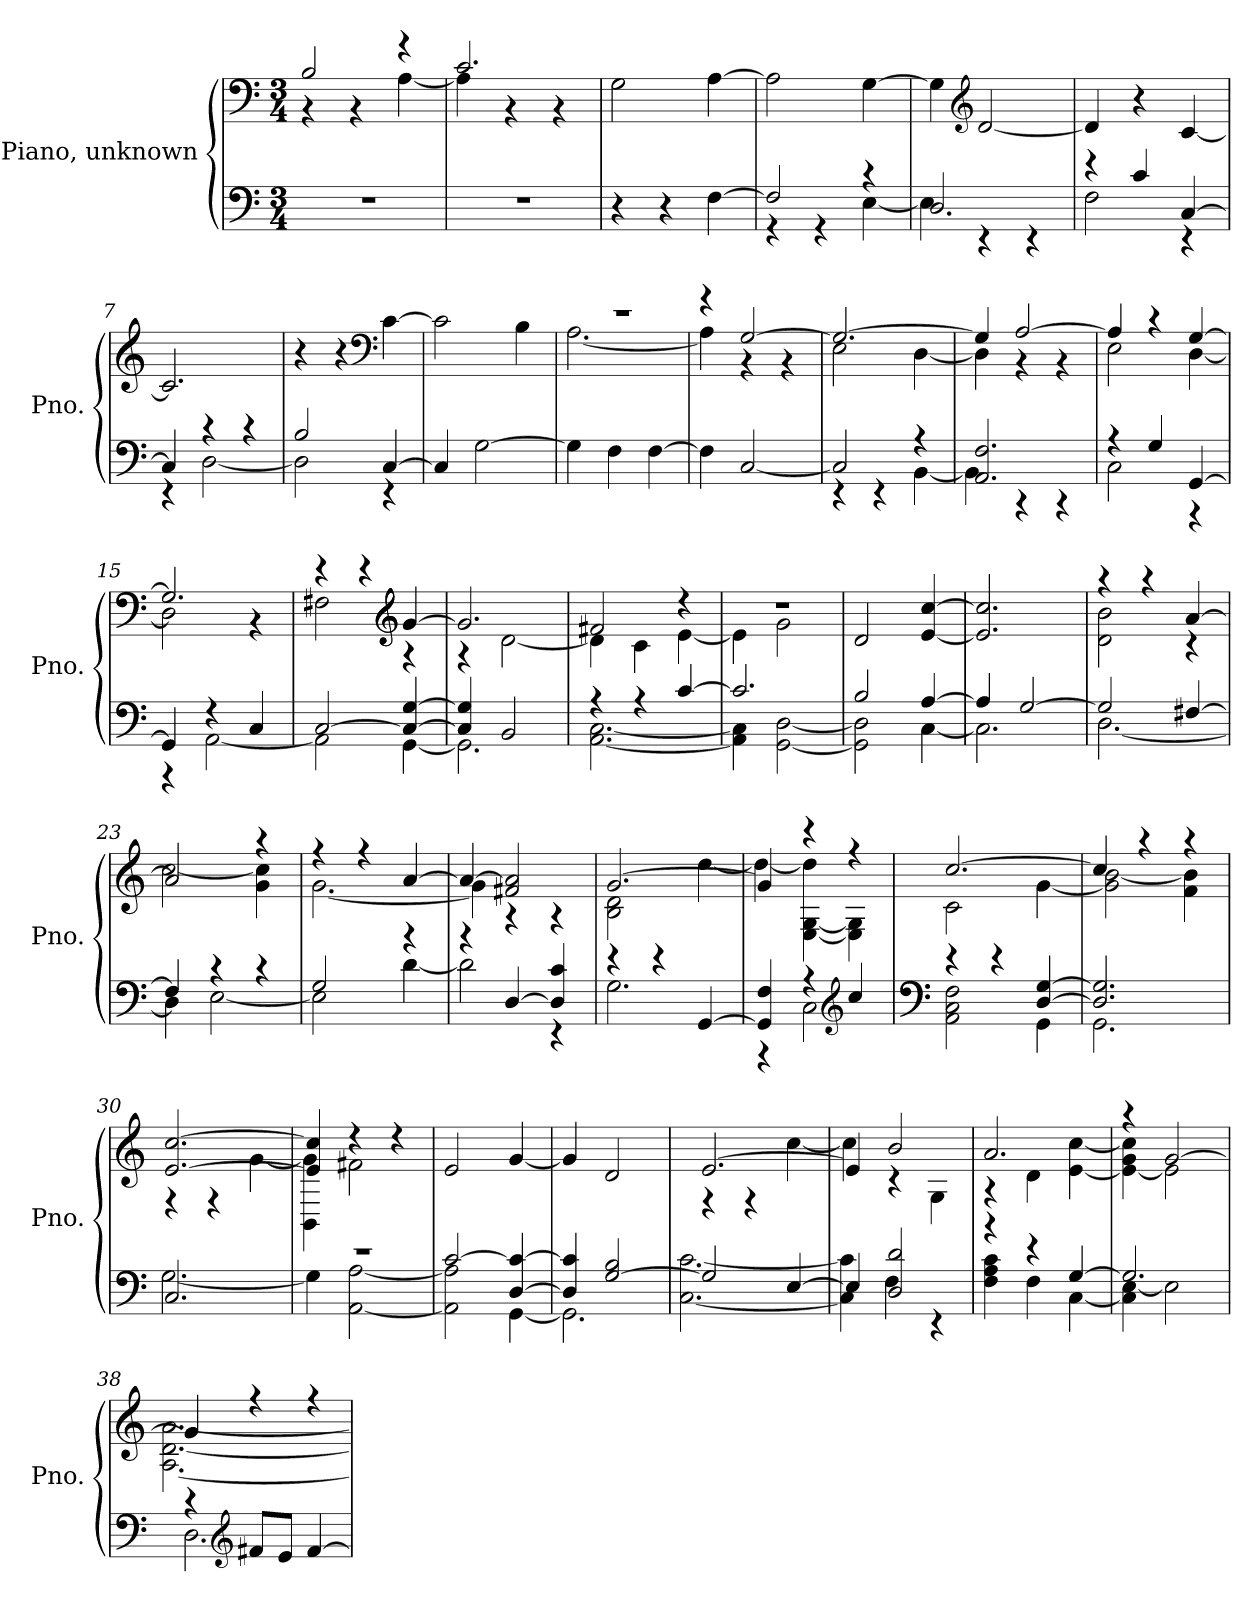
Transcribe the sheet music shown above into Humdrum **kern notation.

**kern	**kern
*part1	*part1
*staff2	*staff1
*I"Piano, unknown	*
*I'Pno.	*
*clefF4	*clefF4
*k[]	*k[]
*M3/4	*M3/4
*MM166	*MM166
=1	=1
*	*^
2.r	2B/	4r
.	.	4r
.	4r	[4A\
=2	=2	=2
2.r	2.c/	4A\]
.	.	4r
.	.	4r
*	*v	*v
=3	=3
4r	2G\
4r	.
[4F\	[4A\
=4	=4
*^	*
2F/]	4r	2A\]
.	4r	.
4r	[4E\	[4G\
=5	=5	=5
2.D/	4E\]	4G\]
*	*	*clefG2
.	4r	[2d/
.	4r	.
=6	=6	=6
4r	2F\	4d/]
4c/	.	4r
[4C/	4r	[4c/
=7	=7	=7
4C/]	4r	2.c/]
4r	[2D\	.
4r	.	.
=8	=8	=8
2B/	2D\]	4r
.	.	4r
*	*	*clefF4
[4C/	4r	[4c\
*v	*v	*
=9	=9
4C/]	2c\]
[2G\	.
.	4B\
=10	=10
*	*^
4G\]	2.r	[2.A\
4F\	.	.
[4F\	.	.
!!LO:LB:g=z	!!
=11	=11	=11
4F\]	4r	4A\]
[2C/	[2G/	4r
.	.	4r
=12	=12	=12
*^	*	*
2C/]	4r	2.G/_	2E\
.	4r	.	.
4r	[4BB\	.	[4D\
=13	=13	=13	=13
2.AA/ 2.F/	4BB\]	4G/]	4D\]
.	4r	[2A/	4r
.	4r	.	4r
=14	=14	=14	=14
4r	2C\	4A/]	2E\
4G/	.	4r	.
[4GG/	4r	[4G/	[4D\
=15	=15	=15	=15
4GG/]	4r	2.G/]	2D\]
4r	[2AA\	.	.
4C/	.	.	4r
=16	=16	=16	=16
[2C/	2AA\]	4r	2F#X\
.	.	4r	.
*	*	*clefG2	*
4C/_ [4G/	[4GG\	[4g/	4r
=17	=17	=17	=17
4C/] 4G/]	2.GG\]	2.g/]	4r
2BB/	.	.	[2d\
=18	=18	=18	=18
4r	[2.AA\ [2.C\	2f#X/	4d\]
4r	.	.	4c\
[4c/	.	4r	[4e\
=19	=19	=19	=19
2.c/]	4AA\] 4C\]	2.r	4e\]
.	[2GG\ [2D\	.	2g\
*	*	*v	*v
=20	=20	=20
2B/	2GG\] 2D\]	2d/
[4A/	[4C\	[4e/ [4cc/
!!LO:LB:g=z
=21	=21	=21
4A/]	2.C\]	2.e/] 2.cc/]
[2G/	.	.
=22	=22	=22
*	*	*^
2G/]	[2.D\	4r	2d\ 2b\
.	.	4r	.
[4F#X/	.	[4a/	4r
=23	=23	=23	=23
4F#/]	4D\]	2a/]	[2cc\
4r	[2E\	.	.
4r	.	4r	4g\ 4cc\]
=24	=24	=24	=24
2G/	2E\]	4r	[2.g\
.	.	4r	.
4r	[4d\	[4a/	.
=25	=25	=25	=25
4r	2d\]	4a/_	4g\]
[4D/	.	2f#X/ 2a/]	4r
4D/] 4c/	4r	.	4r
=26	=26	=26	=26
4r	2.G\	[2.g/	2B\ 2d\
4r	.	.	.
[4GG/	.	.	[4dd\
=27	=27	=27	=27
4GG/] 4F/	4r	4g/]	4dd\_
4r	2C\	4r	[4E\ [4G\ 4dd\]
*clefG2	*	*	*
4cc/	.	4r	4E\] 4G\]
=28	=28	=28	=28
*clefF4	*	*	*
4r	2AA\ 2C\ 2F\	[2.cc/	2c\
4r	.	.	.
[4D/ [4G/	4GG\	.	[4g\
=29	=29	=29	=29
2.D/] 2.G/]	2.GG\	4cc/]	2g\] [2b\
.	.	4r	.
.	.	4r	4f\ 4b\]
!!LO:LB:g=z	!!
=30	=30	=30	=30
2.C/	[2.G\	[2.e/ [2.cc/	4r
.	.	.	4r
.	.	.	[4g\
=31	=31	=31	=31
2.r	4G\]	4e/] 4cc/]	4BB\ 4g\]
.	[2AA\ [2A\	4r	2f#X\
.	.	4r	.
*	*	*v	*v
=32	=32	=32
[2c/	2AA\] 2A\]	2e/
[4D/ 4c/_	[4GG\	[4g/
=33	=33	=33
4D/] 4c/]	2.GG\]	4g/]
[2G/ 2B/	.	2d/
=34	=34	=34
*	*	*^
2G/]	[2.C\ [2.c\	[2.e/	4r
.	.	.	4r
[4E/	.	.	[4cc\
=35	=35	=35	=35
4E/]	4C\] 4c\]	4e/]	4cc\]
2D/ 2d/	4F\	2b/	4r
.	4r	.	4G\
=36	=36	=36	=36
4r	4F\ 4A\ 4c\	2.a/	4r
4r	4F\	.	4d\
[4G/	[4C\	.	[4e\ [4cc\
=37	=37	=37	=37
2.G/]	4C\] [4E\	4r	4e\_ 4g\ 4cc\]
.	2E\]	[2g/	2e\]
=38	=38	=38	=38
4r	2.D\	4g/]	[2.A\ [2.d\ [2.a\
*clefG2	*	*	*
8f#X/L	.	4r	.
8e/J	.	.	.
[4f#/	.	4r	.
*v	*v	*	*
*	*v	*v
=	=
*-	*-
